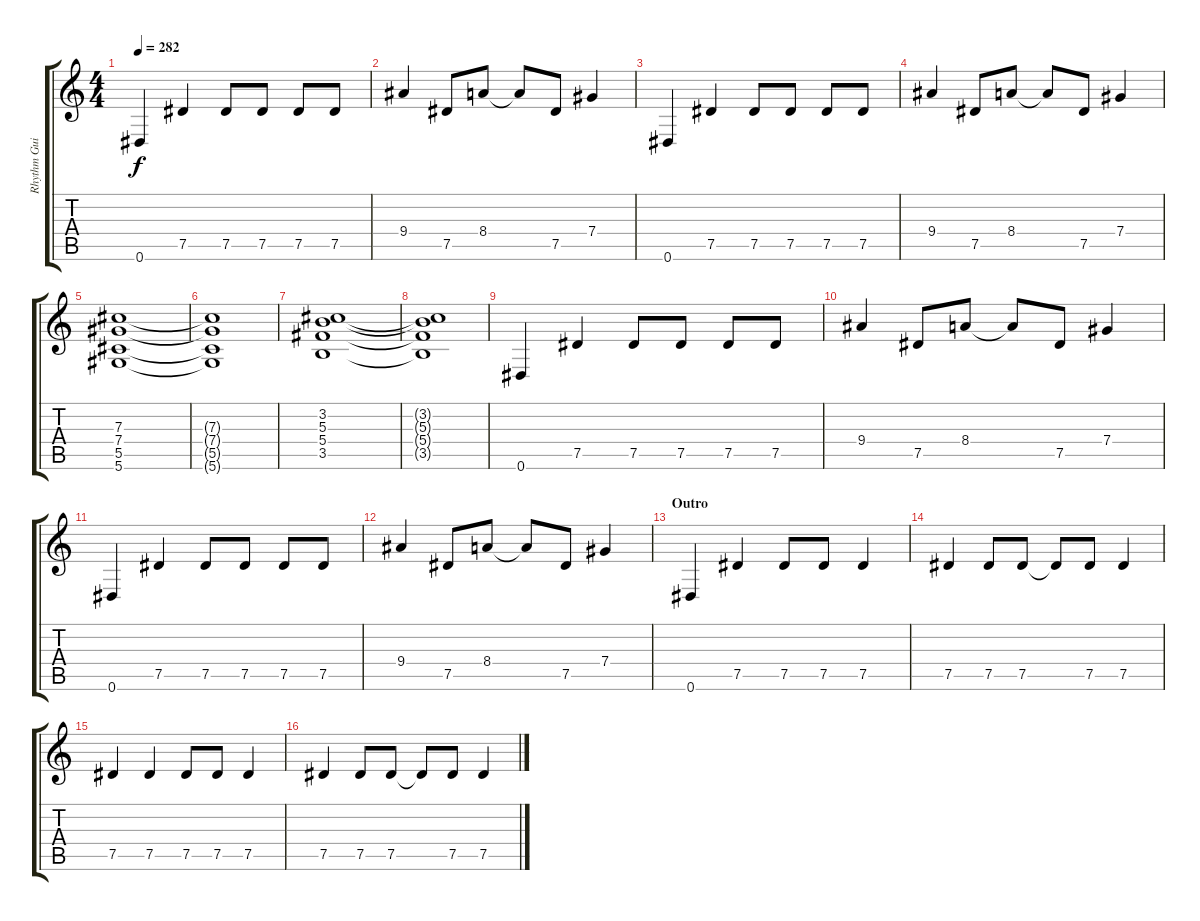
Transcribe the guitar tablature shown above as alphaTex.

\track ("Rhythm Guitar 1" "Rhythm Gui") {instrument overdrivenguitar}
\staff {score tabs}
\tuning (Eb4 Bb3 Gb3 Db3 Ab2 Eb2) {hide}
\ts (4 4)
\tempo 282
\clef g2
\ks c
0.6.4{dy f} 7.5.4 7.5.8 7.5.8 7.5.8 7.5.8 |
9.4.4 7.5.8 8.4.8 8.4{t}.8 7.5.8 7.4.4 |
0.6.4 7.5.4 7.5.8 7.5.8 7.5.8 7.5.8 |
9.4.4 7.5.8 8.4.8 8.4{t}.8 7.5.8 7.4.4 |
(7.3 7.4 5.5 5.6).1 |
(7.3{t} 7.4{t} 5.5{t} 5.6{t}).1 |
(3.2 5.3 5.4 3.5).1 |
(3.2{t} 5.3{t} 5.4{t} 3.5{t}).1 |
0.6.4 7.5.4 7.5.8 7.5.8 7.5.8 7.5.8 |
9.4.4 7.5.8 8.4.8 8.4{t}.8 7.5.8 7.4.4 |
0.6.4 7.5.4 7.5.8 7.5.8 7.5.8 7.5.8 |
9.4.4 7.5.8 8.4.8 8.4{t}.8 7.5.8 7.4.4 |
\section ("" "Outro")
0.6.4 7.5.4 7.5.8 7.5.8 7.5.4 |
7.5.4 7.5.8 7.5.8 7.5{t}.8 7.5.8 7.5.4 |
7.5.4 7.5.4 7.5.8 7.5.8 7.5.4 |
7.5.4 7.5.8 7.5.8 7.5{t}.8 7.5.8 7.5.4
